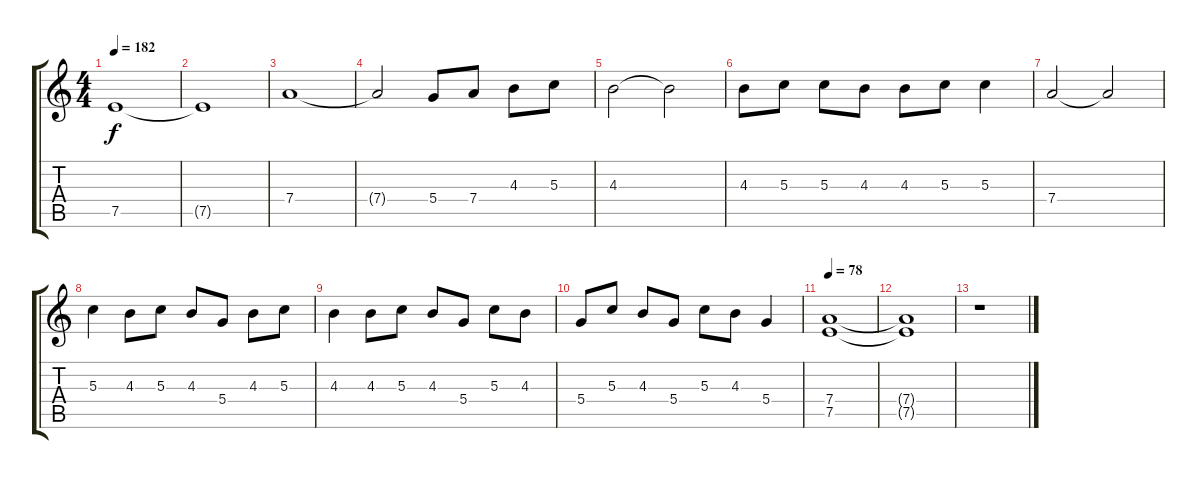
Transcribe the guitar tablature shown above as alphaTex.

\track "" {instrument overdrivenguitar}
\staff {score tabs}
\tuning (E4 B3 G3 D3 A2 E2) {hide}
\ts (4 4)
\tempo 182
\clef g2
\ks c
7.5.1{dy f} |
7.5{t}.1 |
7.4.1 |
7.4{t}.2 5.4.8 7.4.8 4.3.8 5.3.8 |
4.3.2 4.3{t}.2 |
4.3.8 5.3.8 5.3.8 4.3.8 4.3.8 5.3.8 5.3.4 |
7.4.2 7.4{t}.2 |
5.3.4 4.3.8 5.3.8 4.3.8 5.4.8 4.3.8 5.3.8 |
4.3.4 4.3.8 5.3.8 4.3.8 5.4.8 5.3.8 4.3.8 |
5.4.8 5.3.8 4.3.8 5.4.8 5.3.8 4.3.8 5.4.4 |
\tempo 78
(7.4 7.5).1 |
(7.4{t} 7.5{t}).1 |
r.1
